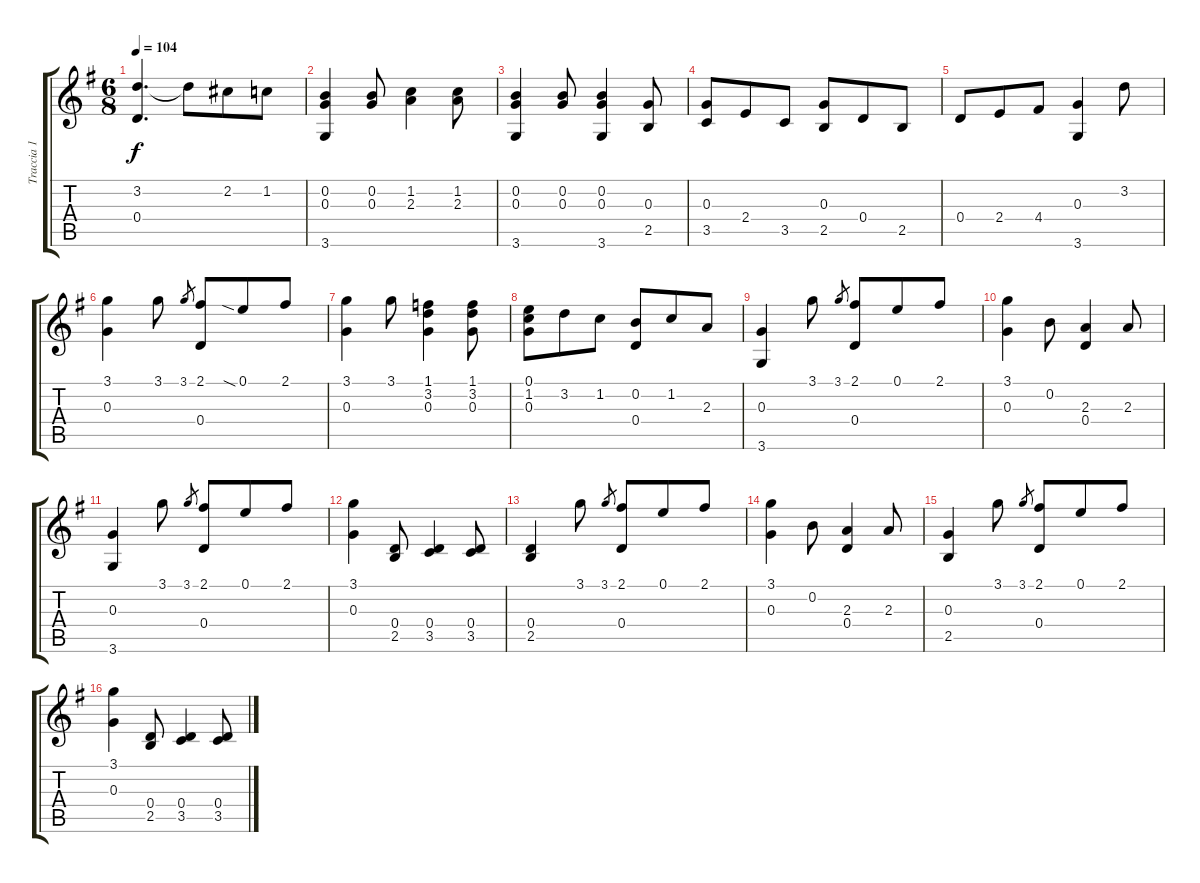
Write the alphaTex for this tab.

\track ("Traccia 1" "Traccia 1") {instrument acousticguitarsteel}
\staff {score tabs}
\tuning (E4 B3 G3 D3 A2 E2) {hide}
\ts (6 8)
\tempo 104
\clef g2
\ks g
(3.2 0.4).4{d dy f} 3.2{t}.8 2.2.8 1.2.8 |
(0.2 0.3 3.6).4 (0.2 0.3).8 (1.2 2.3).4 (1.2 2.3).8 |
(0.2 0.3 3.6).4 (0.2 0.3).8 (0.2 0.3 3.6).4 (0.3 2.5).8 |
(0.3 3.5).8 2.4.8 3.5.8 (0.3 2.5).8 0.4.8 2.5.8 |
0.4.8 2.4.8 4.4.8 (0.3 3.6).4 3.2.8 |
(3.1 0.3).4 3.1.8 3.1.8{gr} (2.1 0.4).8 0.1{sia}.8 2.1.8 |
(3.1 0.3).4 3.1.8 (1.1 3.2 0.3).4 (1.1 3.2 0.3).8 |
(0.1 1.2 0.3).8 3.2.8 1.2.8 (0.2 0.4).8 1.2.8 2.3.8 |
(0.3 3.6).4 3.1.8 3.1.8{gr} (2.1 0.4).8 0.1.8 2.1.8 |
(3.1 0.3).4 0.2.8 (2.3 0.4).4 2.3.8 |
(0.3 3.6).4 3.1.8 3.1.8{gr} (2.1 0.4).8 0.1.8 2.1.8 |
(3.1 0.3).4 (0.4 2.5).8 (0.4 3.5).4 (0.4 3.5).8 |
(0.4 2.5).4 3.1.8 3.1.8{gr} (2.1 0.4).8 0.1.8 2.1.8 |
(3.1 0.3).4 0.2.8 (2.3 0.4).4 2.3.8 |
(0.3 2.5).4 3.1.8 3.1.8{gr} (2.1 0.4).8 0.1.8 2.1.8 |
(3.1 0.3).4 (0.4 2.5).8 (0.4 3.5).4 (0.4 3.5).8
